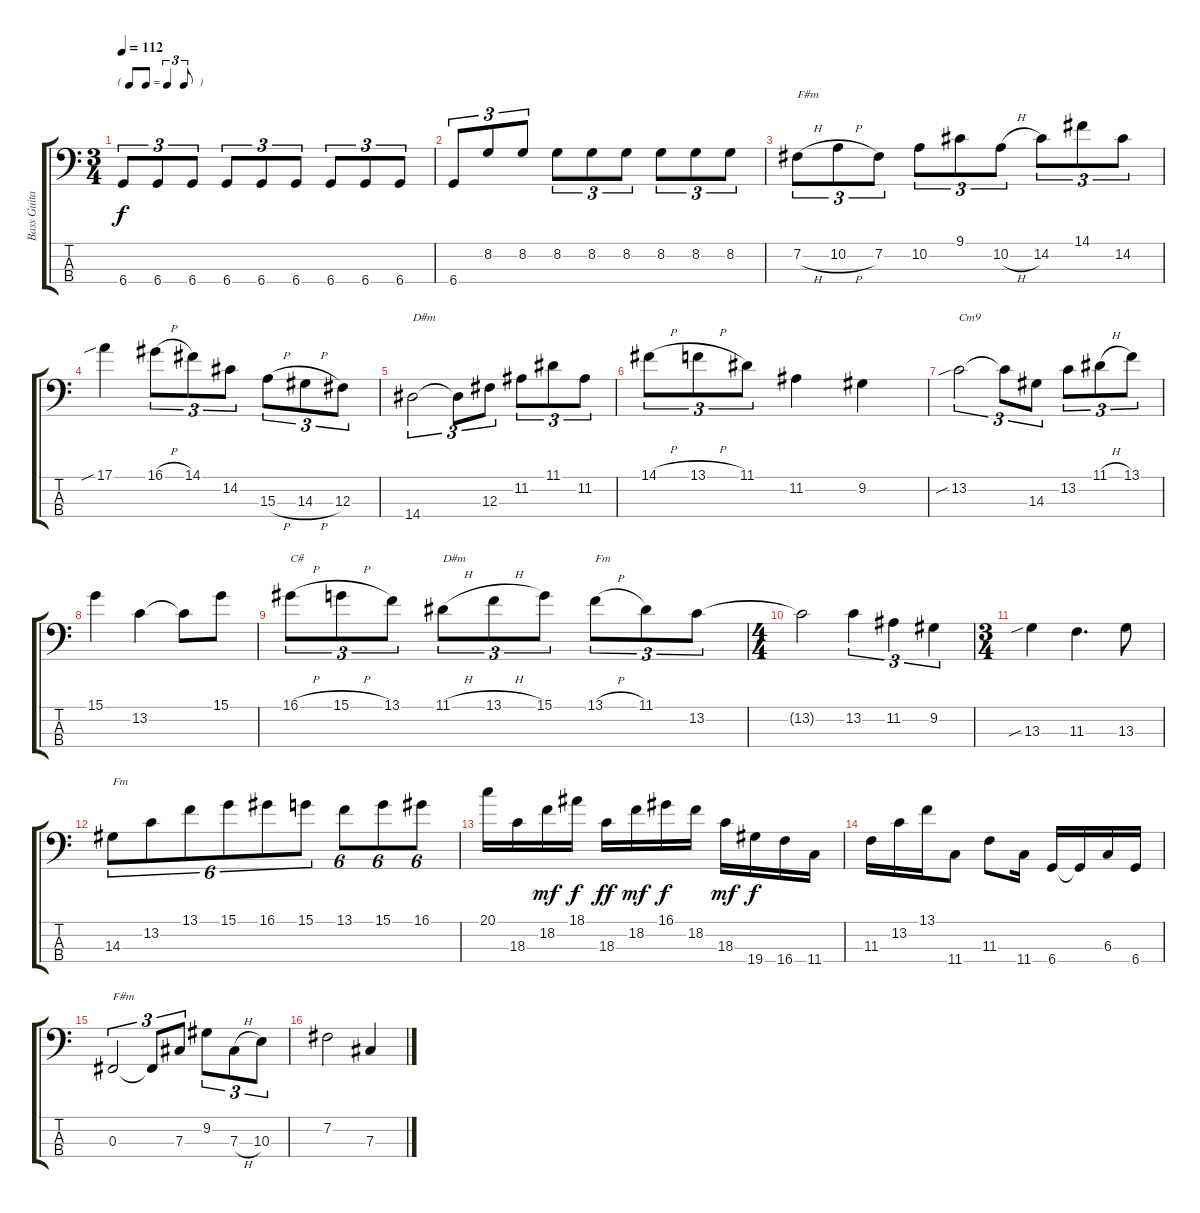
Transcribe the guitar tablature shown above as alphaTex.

\track ("Bass Guitar" "Bass Guita") {instrument acousticbass}
\staff {score tabs}
\tuning (E2 B1 Gb1 Db1) {hide}
\ts (3 4)
\tf triplet8th
\tempo 112
\clef f4
\ks c
6.4.8{tu (3 2) dy f} 6.4.8{tu (3 2)} 6.4.8{tu (3 2)} 6.4.8{tu (3 2)} 6.4.8{tu (3 2)} 6.4.8{tu (3 2)} 6.4.8{tu (3 2)} 6.4.8{tu (3 2)} 6.4.8{tu (3 2)} |
6.4.8{tu (3 2)} 8.2.8{tu (3 2)} 8.2.8{tu (3 2)} 8.2.8{tu (3 2)} 8.2.8{tu (3 2)} 8.2.8{tu (3 2)} 8.2.8{tu (3 2)} 8.2.8{tu (3 2)} 8.2.8{tu (3 2)} |
7.2{h}.8{tu (3 2) txt "F#m"} 10.2{h}.8{tu (3 2)} 7.2.8{tu (3 2)} 10.2.8{tu (3 2)} 9.1.8{tu (3 2)} 10.2{h}.8{tu (3 2)} 14.2.8{tu (3 2)} 14.1.8{tu (3 2)} 14.2.8{tu (3 2)} |
17.1{sib}.4 16.1{h}.8{tu (3 2)} 14.1.8{tu (3 2)} 14.2.8{tu (3 2)} 15.3{h}.8{tu (3 2)} 14.3{h}.8{tu (3 2)} 12.3.8{tu (3 2)} |
14.4.2{tu (3 2) txt "D#m"} 14.4{t}.8{tu (3 2)} 12.3.8{tu (3 2)} 11.2.8{tu (3 2)} 11.1.8{tu (3 2)} 11.2.8{tu (3 2)} |
14.1{h}.8{tu (3 2)} 13.1{h}.8{tu (3 2)} 11.1.8{tu (3 2)} 11.2.4 9.2.4 |
13.2{sib}.2{tu (3 2) txt "Cm9"} 13.2{t}.8{tu (3 2)} 14.3.8{tu (3 2)} 13.2.8{tu (3 2)} 11.1{h}.8{tu (3 2)} 13.1.8{tu (3 2)} |
15.1.4 13.2.4 13.2{t}.8 15.1.8 |
16.1{h}.8{tu (3 2) txt "C#"} 15.1{h}.8{tu (3 2)} 13.1.8{tu (3 2)} 11.1{h}.8{tu (3 2) txt "D#m"} 13.1{h}.8{tu (3 2)} 15.1.8{tu (3 2)} 13.1{h}.8{tu (3 2) txt "Fm"} 11.1.8{tu (3 2)} 13.2.8{tu (3 2)} |
\ts (4 4)
13.2{t}.2 13.2.4{tu (3 2)} 11.2.4{tu (3 2)} 9.2.4{tu (3 2)} |
\ts (3 4)
13.3{sib}.4 11.3.4{d} 13.3.8 |
14.3.8{tu (6 4) txt "Fm"} 13.2.8{tu (6 4)} 13.1.8{tu (6 4)} 15.1.8{tu (6 4)} 16.1.8{tu (6 4)} 15.1.8{tu (6 4)} 13.1.8{tu (6 4)} 15.1.8{tu (6 4)} 16.1.8{tu (6 4)} |
20.1.16 18.3.16 18.2.16{dy mf} 18.1.16{dy f} 18.3.16{dy ff} 18.2.16{dy mf} 16.1.16{dy f} 18.2.16 18.3.16{dy mf} 19.4.16{dy f} 16.4.16 11.4.16 |
11.3.16 13.2.16 13.1.16 11.4.8 11.3.8 11.4.16 6.4.16 6.4{t}.16 6.3.16 6.4.16 |
0.3.2{tu (3 2) txt "F#m"} 0.3{t}.8{tu (3 2)} 7.3.8{tu (3 2)} 9.2.8{tu (3 2)} 7.3{h}.8{tu (3 2)} 10.3.8{tu (3 2)} |
7.2.2 7.3.4
